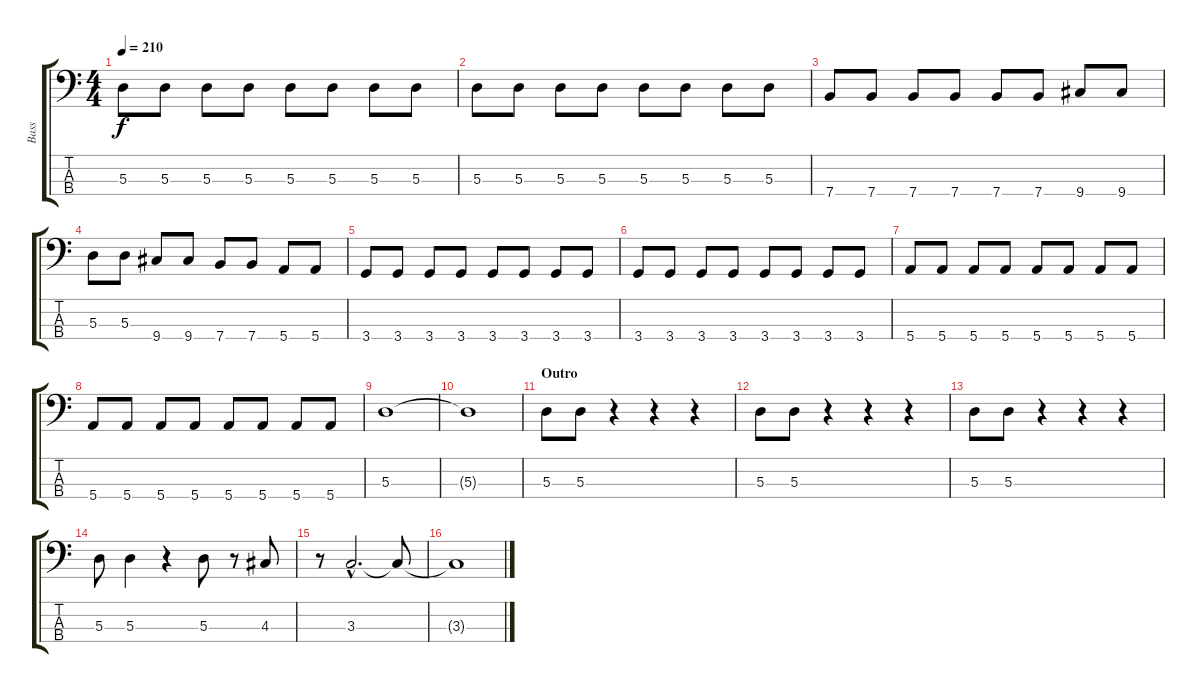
\track ("Bass" "Bass") {instrument electricbasspick}
\staff {score tabs}
\tuning (G2 D2 A1 E1) {hide}
\ts (4 4)
\tempo 210
\clef f4
\ks c
5.3.8{dy f} 5.3.8 5.3.8 5.3.8 5.3.8 5.3.8 5.3.8 5.3.8 |
5.3.8 5.3.8 5.3.8 5.3.8 5.3.8 5.3.8 5.3.8 5.3.8 |
7.4.8 7.4.8 7.4.8 7.4.8 7.4.8 7.4.8 9.4.8 9.4.8 |
5.3.8 5.3.8 9.4.8 9.4.8 7.4.8 7.4.8 5.4.8 5.4.8 |
3.4.8 3.4.8 3.4.8 3.4.8 3.4.8 3.4.8 3.4.8 3.4.8 |
3.4.8 3.4.8 3.4.8 3.4.8 3.4.8 3.4.8 3.4.8 3.4.8 |
5.4.8 5.4.8 5.4.8 5.4.8 5.4.8 5.4.8 5.4.8 5.4.8 |
5.4.8 5.4.8 5.4.8 5.4.8 5.4.8 5.4.8 5.4.8 5.4.8 |
5.3.1 |
5.3{t}.1 |
\section ("" "Outro")
5.3.8 5.3.8 r.4 r.4 r.4 |
5.3.8 5.3.8 r.4 r.4 r.4 |
5.3.8 5.3.8 r.4 r.4 r.4 |
5.3.8 5.3.4 r.4 5.3.8 r.8 4.3.8 |
r.8 3.3{hac}.2{d} 3.3{t}.8 |
3.3{t}.1
